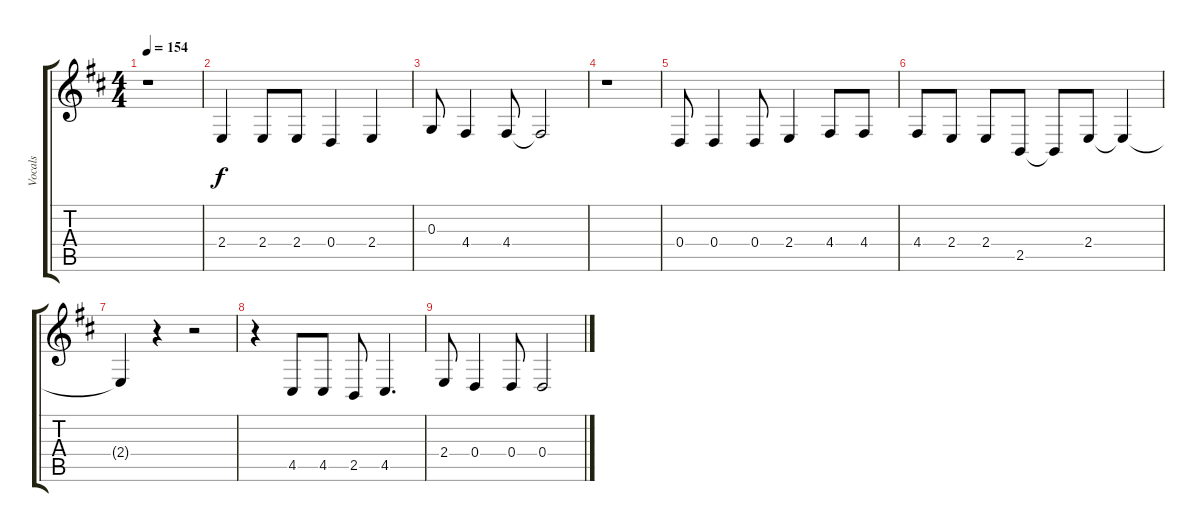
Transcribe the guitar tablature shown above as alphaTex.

\track ("Vocals" "Vocals") {instrument accordion}
\staff {score tabs}
\tuning (E4 B3 G3 D3 A2 E2) {hide}
\ts (4 4)
\tempo 154
\clef g2
\ks d
r.1{dy f} |
2.4.4 2.4.8 2.4.8 0.4.4 2.4.4 |
0.3.8 4.4.4 4.4.8 4.4{t}.2 |
r.1 |
0.4.8 0.4.4 0.4.8 2.4.4 4.4.8 4.4.8 |
4.4.8 2.4.8 2.4.8 2.5.8 2.5{t}.8 2.4.8 2.4{t}.4 |
2.4{t}.4 r.4 r.2 |
r.4 4.5.8 4.5.8 2.5.8 4.5.4{d} |
2.4.8 0.4.4 0.4.8 0.4.2
